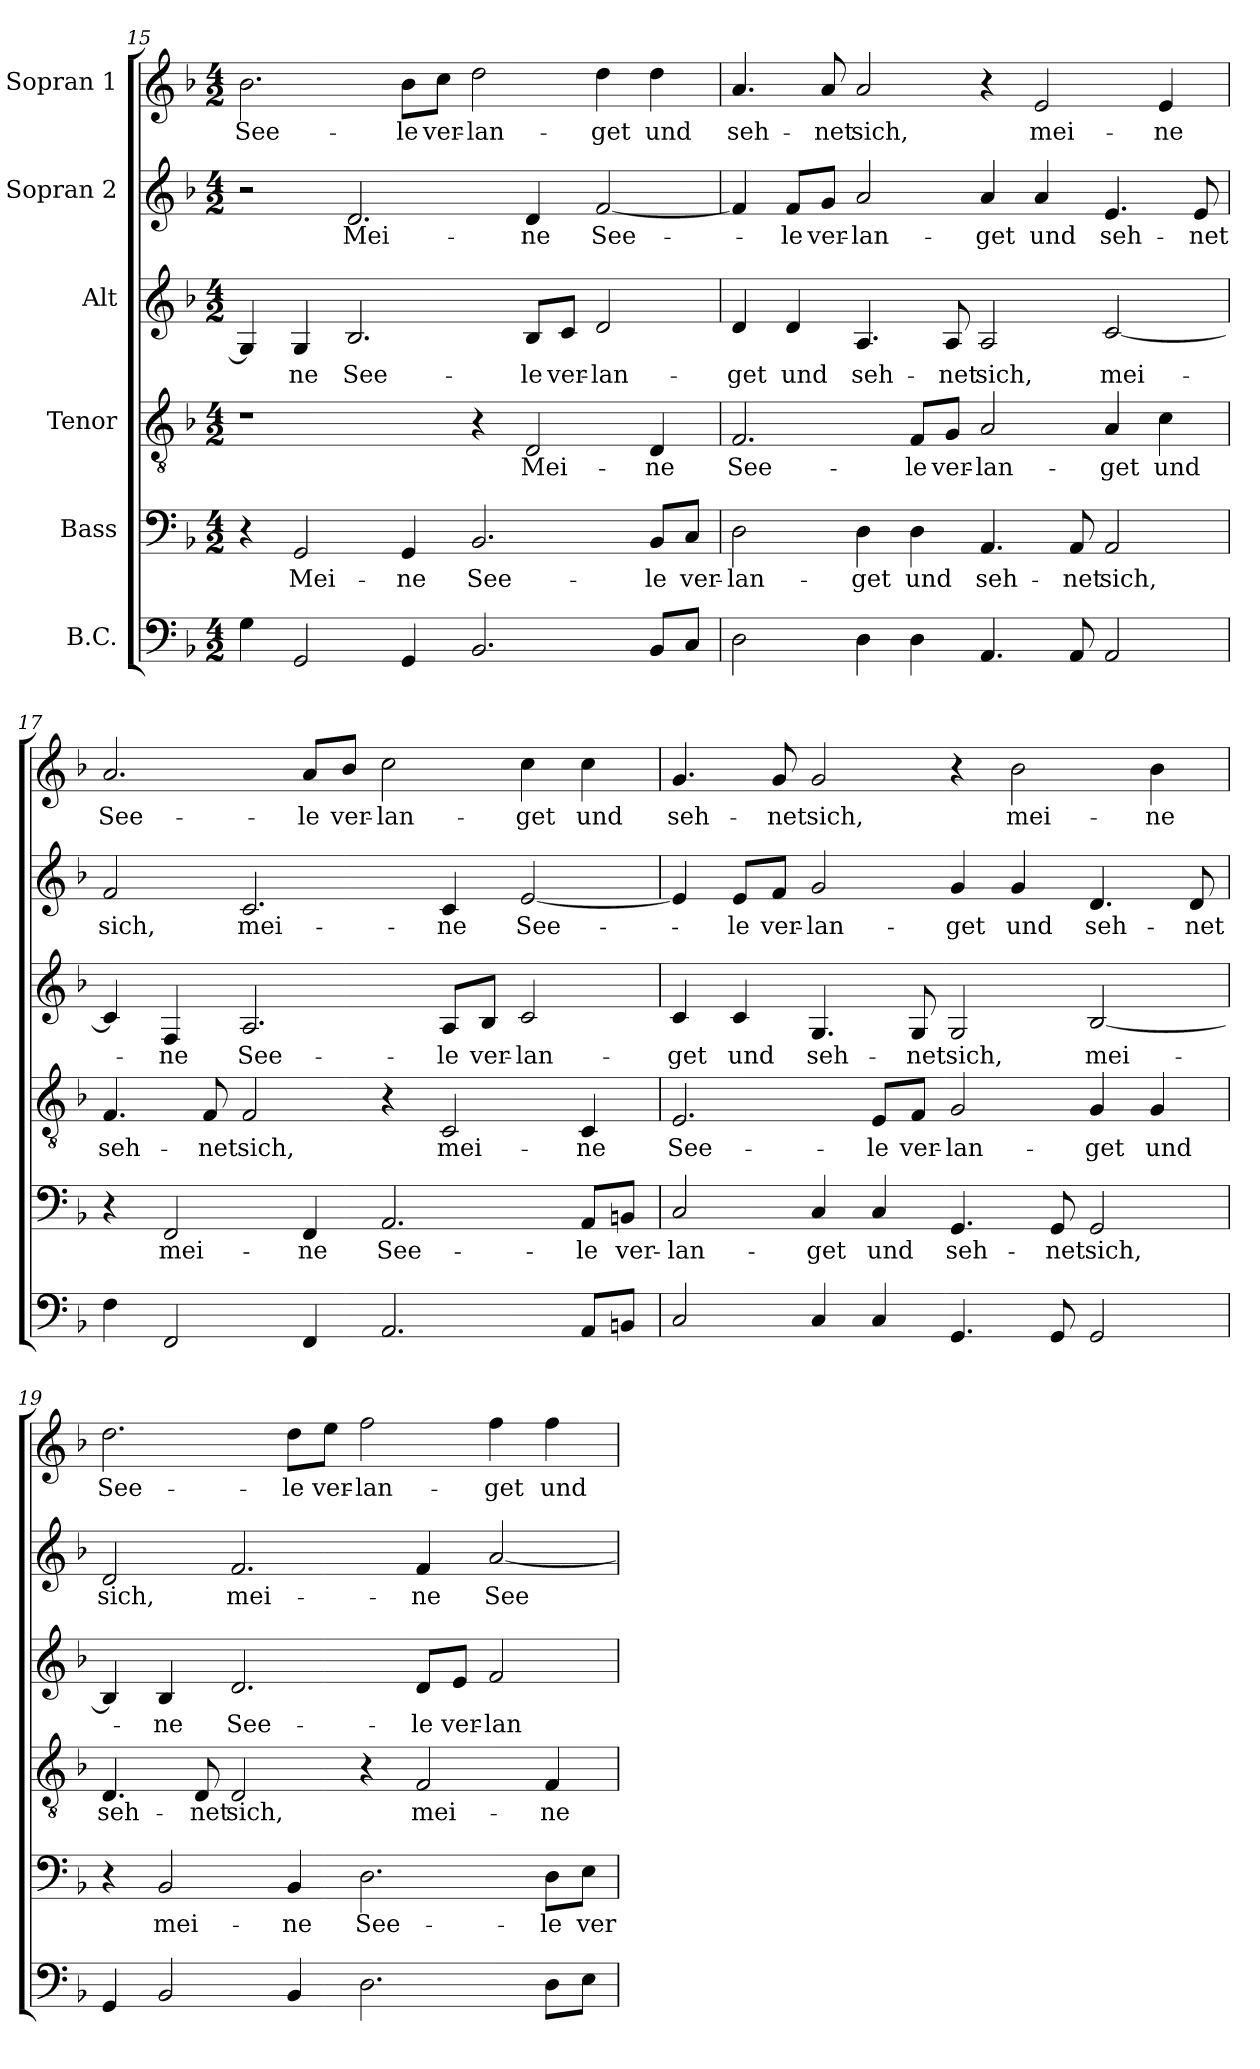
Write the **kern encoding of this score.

**kern	**kern	**text	**kern	**text	**kern	**text	**kern	**text	**kern	**text
*part6	*part5	*part5	*part4	*part4	*part3	*part3	*part2	*part2	*part1	*part1
*staff6	*staff5	*staff5	*staff4	*staff4	*staff3	*staff3	*staff2	*staff2	*staff1	*staff1
*I"B.C.	*I"Bass	*	*I"Tenor	*	*I"Alt	*	*I"Sopran 2	*	*I"Sopran 1	*
*clefF4	*clefF4	*	*clefGv2	*	*clefG2	*	*clefG2	*	*clefG2	*
*k[b-]	*k[b-]	*	*k[b-]	*	*k[b-]	*	*k[b-]	*	*k[b-]	*
*M4/2	*M4/2	*	*M4/2	*	*M4/2	*	*M4/2	*	*M4/2	*
=15	=15	=15	=15	=15	=15	=15	=15	=15	=15	=15
4G\	4r	.	1r	.	4G/]	.	2r	.	2.b-\	See-
2GG/	2GG/	Mei-	.	.	4G/	-ne	.	.	.	.
.	.	.	.	.	2.B-/	See-	2.d/	Mei-	.	.
4GG/	4GG/	-ne	.	.	.	.	.	.	8b-\L	-le
.	.	.	.	.	.	.	.	.	8cc\J	ver-
2.BB-/	2.BB-/	See-	4r	.	.	.	.	.	2dd\	-lan-
.	.	.	2D/	Mei-	8B-/L	-le	4d/	-ne	.	.
.	.	.	.	.	8c/J	ver-	.	.	.	.
.	.	.	.	.	2d/	-lan-	[2f/	See-	4dd\	-get
8BB-/L	8BB-/L	-le	4D/	-ne	.	.	.	.	4dd\	und
8C/J	8C/J	ver-	.	.	.	.	.	.	.	.
=16	=16	=16	=16	=16	=16	=16	=16	=16	=16	=16
2D\	2D\	-lan-	2.F/	See-	4d/	-get	4f/]	.	4.a/	seh-
.	.	.	.	.	4d/	und	8f/L	-le	.	.
.	.	.	.	.	.	.	8g/J	ver-	8a/	-net
4D\	4D\	-get	.	.	4.A/	seh-	2a/	-lan-	2a/	sich,
4D\	4D\	und	8F/L	-le	.	.	.	.	.	.
.	.	.	8G/J	ver-	8A/	-net	.	.	.	.
4.AA/	4.AA/	seh-	2A/	-lan-	2A/	sich,	4a/	-get	4r	.
.	.	.	.	.	.	.	4a/	und	2e/	mei-
8AA/	8AA/	-net	.	.	.	.	.	.	.	.
2AA/	2AA/	sich,	4A/	-get	[2c/	mei-	4.e/	seh-	.	.
.	.	.	4c\	und	.	.	.	.	4e/	-ne
.	.	.	.	.	.	.	8e/	-net	.	.
!!LO:LB:g=z
=17	=17	=17	=17	=17	=17	=17	=17	=17	=17	=17
4F\	4r	.	4.F/	seh-	4c/]	.	2f/	sich,	2.a/	See-
2FF/	2FF/	mei-	.	.	4F/	-ne	.	.	.	.
.	.	.	8F/	-net	.	.	.	.	.	.
.	.	.	2F/	sich,	2.A/	See-	2.c/	mei-	.	.
4FF/	4FF/	-ne	.	.	.	.	.	.	8a/L	-le
.	.	.	.	.	.	.	.	.	8b-/J	ver-
2.AA/	2.AA/	See-	4r	.	.	.	.	.	2cc\	-lan-
.	.	.	2C/	mei-	8A/L	-le	4c/	-ne	.	.
.	.	.	.	.	8B-/J	ver-	.	.	.	.
.	.	.	.	.	2c/	-lan-	[2e/	See-	4cc\	-get
8AA/L	8AA/L	-le	4C/	-ne	.	.	.	.	4cc\	und
8BBn/J	8BBn/J	ver-	.	.	.	.	.	.	.	.
=18	=18	=18	=18	=18	=18	=18	=18	=18	=18	=18
2C/	2C/	-lan-	2.E/	See-	4c/	-get	4e/]	.	4.g/	seh-
.	.	.	.	.	4c/	und	8e/L	-le	.	.
.	.	.	.	.	.	.	8f/J	ver-	8g/	-net
4C/	4C/	-get	.	.	4.G/	seh-	2g/	-lan-	2g/	sich,
4C/	4C/	und	8E/L	-le	.	.	.	.	.	.
.	.	.	8F/J	ver-	8G/	-net	.	.	.	.
4.GG/	4.GG/	seh-	2G/	-lan-	2G/	sich,	4g/	-get	4r	.
.	.	.	.	.	.	.	4g/	und	2b-\	mei-
8GG/	8GG/	-net	.	.	.	.	.	.	.	.
2GG/	2GG/	sich,	4G/	-get	[2B-/	mei-	4.d/	seh-	.	.
.	.	.	4G/	und	.	.	.	.	4b-\	-ne
.	.	.	.	.	.	.	8d/	-net	.	.
!!LO:PB:g=z
=19	=19	=19	=19	=19	=19	=19	=19	=19	=19	=19
4GG/	4r	.	4.D/	seh-	4B-/]	.	2d/	sich,	2.dd\	See-
2BB-/	2BB-/	mei-	.	.	4B-/	-ne	.	.	.	.
.	.	.	8D/	-net	.	.	.	.	.	.
.	.	.	2D/	sich,	2.d/	See-	2.f/	mei-	.	.
4BB-/	4BB-/	-ne	.	.	.	.	.	.	8dd\L	-le
.	.	.	.	.	.	.	.	.	8ee\J	ver-
2.D\	2.D\	See-	4r	.	.	.	.	.	2ff\	-lan-
.	.	.	2F/	mei-	8d/L	-le	4f/	-ne	.	.
.	.	.	.	.	8e/J	ver-	.	.	.	.
.	.	.	.	.	2f/	-lan-	[2a/	See-	4ff\	-get
8D\L	8D\L	-le	4F/	-ne	.	.	.	.	4ff\	und
8E\J	8E\J	ver-	.	.	.	.	.	.	.	.
=	=	=	=	=	=	=	=	=	=	=
*-	*-	*-	*-	*-	*-	*-	*-	*-	*-	*-
